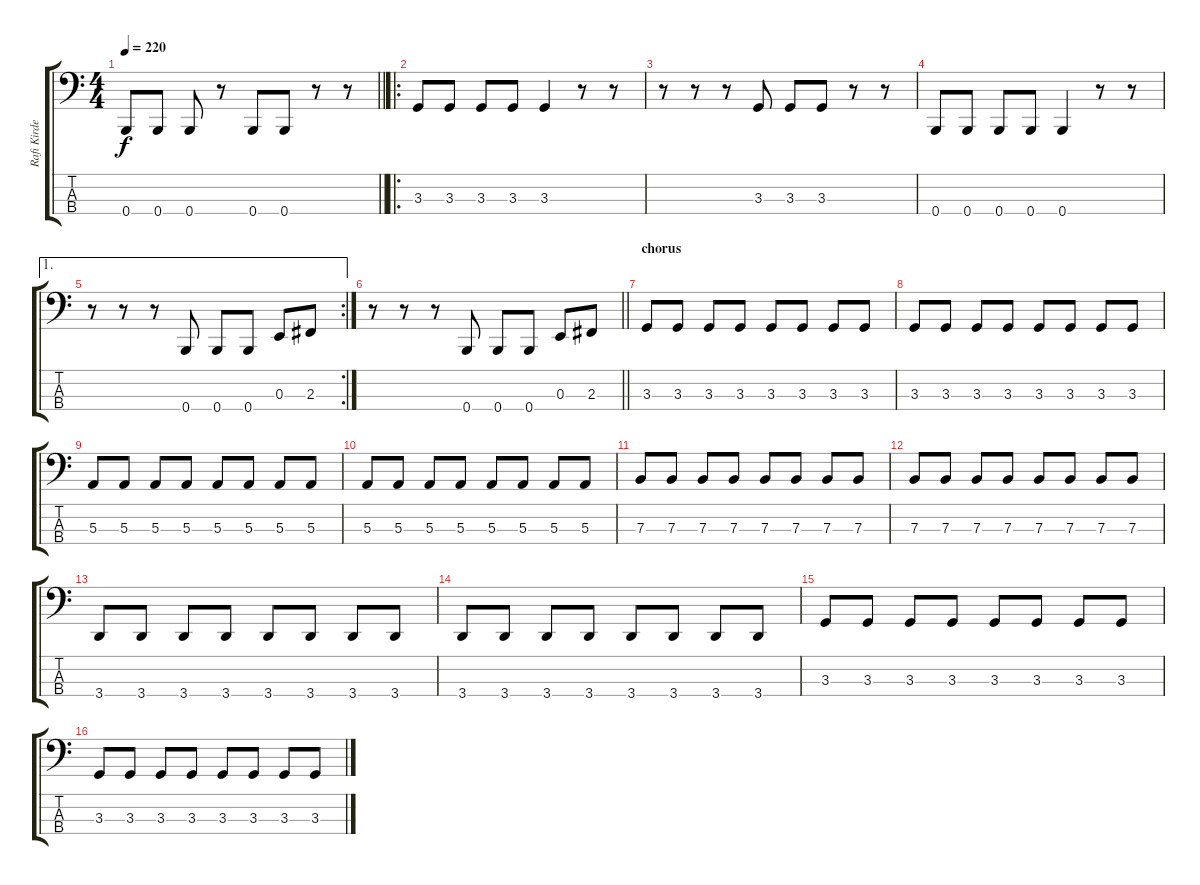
\track ("Rafi Kirder" "Rafi Kirde") {instrument electricbasspick}
\staff {score tabs}
\tuning (D2 A1 E1 B0) {hide}
\ts (4 4)
\tempo 220
\clef f4
\barLineRight lightlight
\ks c
0.4.8{dy f} 0.4.8 0.4.8 r.8 0.4.8 0.4.8 r.8 r.8 |
\ro
\section ("" "")
3.3.8 3.3.8 3.3.8 3.3.8 3.3.4 r.8 r.8 |
r.8 r.8 r.8 3.3.8 3.3.8 3.3.8 r.8 r.8 |
0.4.8 0.4.8 0.4.8 0.4.8 0.4.4 r.8 r.8 |
\ae 1
\rc 2
r.8 r.8 r.8 0.4.8 0.4.8 0.4.8 0.3.8 2.3.8 |
\barLineRight lightlight
r.8 r.8 r.8 0.4.8 0.4.8 0.4.8 0.3.8 2.3.8 |
\section ("" "chorus")
3.3.8 3.3.8 3.3.8 3.3.8 3.3.8 3.3.8 3.3.8 3.3.8 |
3.3.8 3.3.8 3.3.8 3.3.8 3.3.8 3.3.8 3.3.8 3.3.8 |
5.3.8 5.3.8 5.3.8 5.3.8 5.3.8 5.3.8 5.3.8 5.3.8 |
5.3.8 5.3.8 5.3.8 5.3.8 5.3.8 5.3.8 5.3.8 5.3.8 |
7.3.8 7.3.8 7.3.8 7.3.8 7.3.8 7.3.8 7.3.8 7.3.8 |
7.3.8 7.3.8 7.3.8 7.3.8 7.3.8 7.3.8 7.3.8 7.3.8 |
3.4.8 3.4.8 3.4.8 3.4.8 3.4.8 3.4.8 3.4.8 3.4.8 |
3.4.8 3.4.8 3.4.8 3.4.8 3.4.8 3.4.8 3.4.8 3.4.8 |
3.3.8 3.3.8 3.3.8 3.3.8 3.3.8 3.3.8 3.3.8 3.3.8 |
3.3.8 3.3.8 3.3.8 3.3.8 3.3.8 3.3.8 3.3.8 3.3.8
